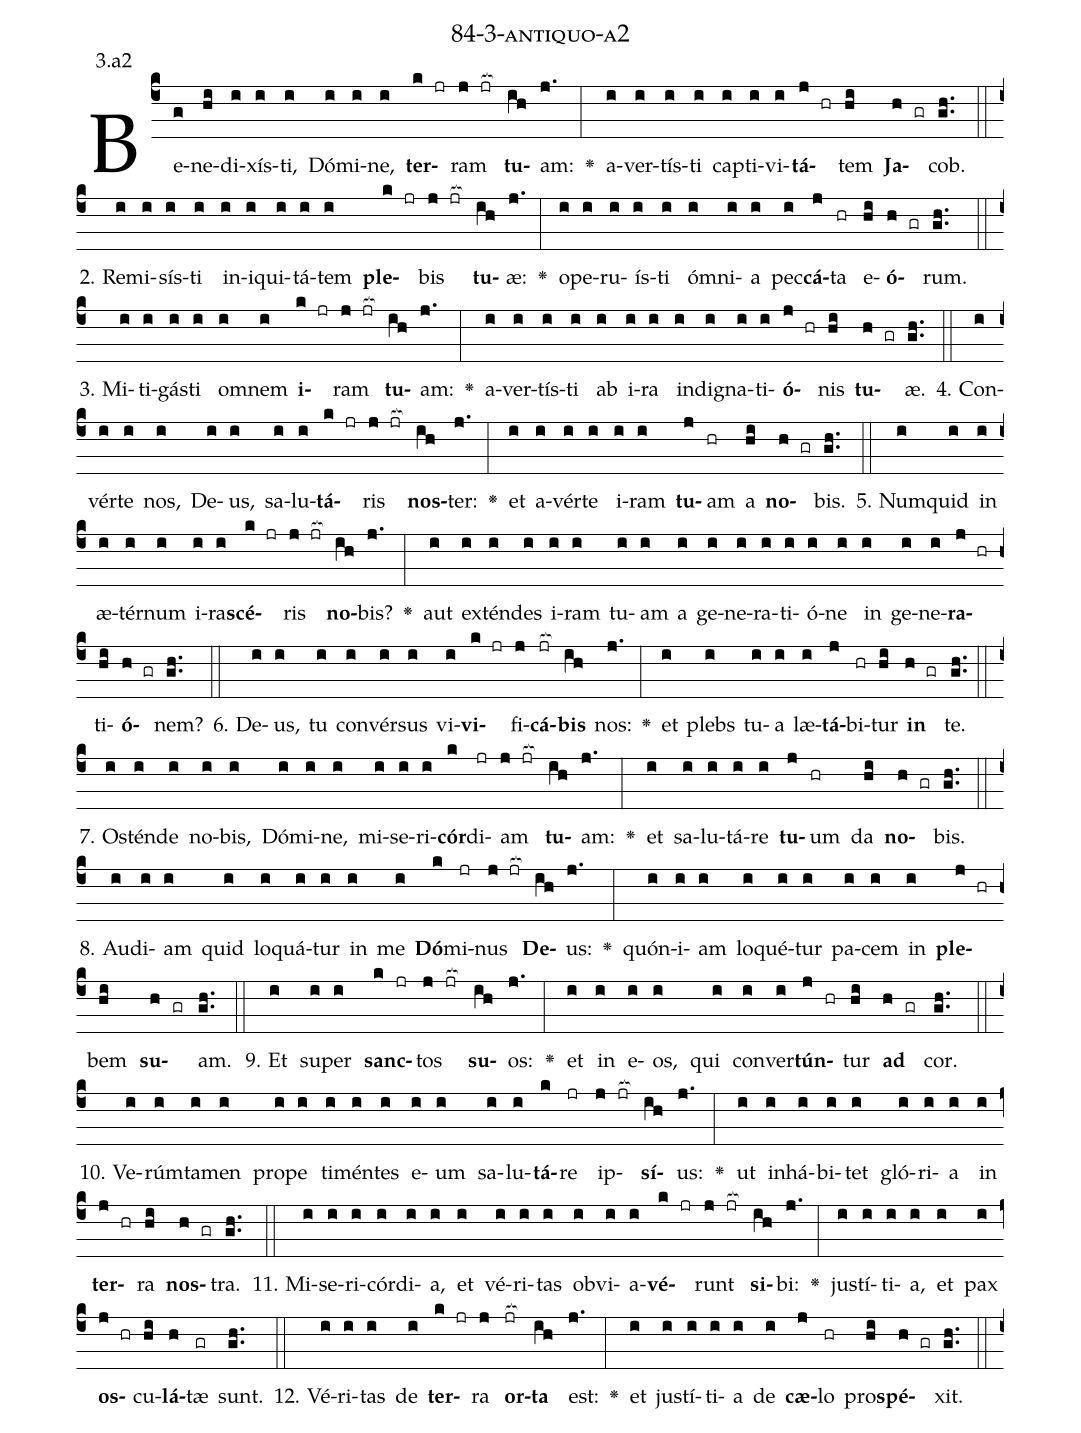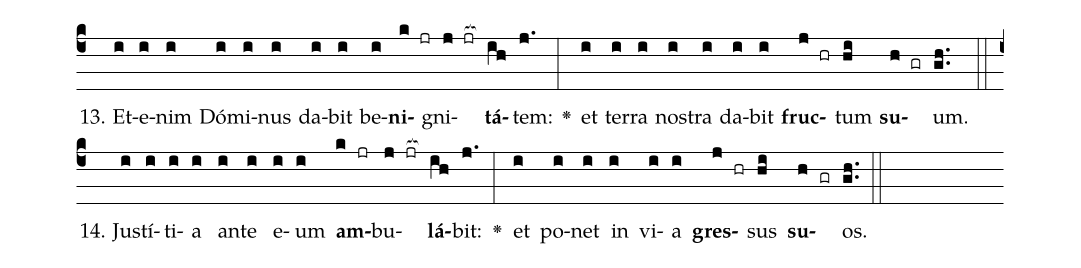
name: 84-3-antiquo-a2;
annotation: 3.a2;
%%
(c4)Be(g)ne(hi)di(i)xís(i)ti,(i) Dó(i)mi(i)ne,(i) <b>ter</b>(k jr)ram(j jr[ocb:1{]) <b>tu</b>(ih[ocb:0}])am:(j.) <v>\greheightstar</v>(:) a(i)ver(i)tís(i)ti(i) cap(i)ti(i)vi(i)<b>tá</b>(j hr)tem(hi) <b>Ja</b>(h gr)cob.(gh..) (::)
2. Re(i)mi(i)sís(i)ti(i) in(i)i(i)qui(i)tá(i)tem(i) <b>ple</b>(k jr)bis(j jr[ocb:1{]) <b>tu</b>(ih[ocb:0}])æ:(j.) <v>\greheightstar</v>(:) o(i)pe(i)ru(i)ís(i)ti(i) óm(i)ni(i)a(i) pec(i)<b>cá</b>(j)ta(hr) e(hi)<b>ó</b>(h gr)rum.(gh..) (::)
3. Mi(i)ti(i)gás(i)ti(i) om(i)nem(i) <b>i</b>(k jr)ram(j jr[ocb:1{]) <b>tu</b>(ih[ocb:0}])am:(j.) <v>\greheightstar</v>(:) a(i)ver(i)tís(i)ti(i) ab(i) i(i)ra(i) in(i)di(i)gna(i)ti(i)<b>ó</b>(j hr)nis(hi) <b>tu</b>(h gr)æ.(gh..) (::)
4. Con(i)vér(i)te(i) nos,(i) De(i)us,(i) sa(i)lu(i)<b>tá</b>(k jr)ris(j jr[ocb:1{]) <b>nos</b>(ih[ocb:0}])ter:(j.) <v>\greheightstar</v>(:) et(i) a(i)vér(i)te(i) i(i)ram(i) <b>tu</b>(j)am(hr) a(hi) <b>no</b>(h gr)bis.(gh..) (::)
5. Num(i)quid(i) in(i) æ(i)tér(i)num(i) i(i)ra(i)<b>scé</b>(k jr)ris(j jr[ocb:1{]) <b>no</b>(ih[ocb:0}])bis?(j.) <v>\greheightstar</v>(:) aut(i) ex(i)tén(i)des(i) i(i)ram(i) tu(i)am(i) a(i) ge(i)ne(i)ra(i)ti(i)ó(i)ne(i) in(i) ge(i)ne(i)<b>ra</b>(j hr)ti(hi)<b>ó</b>(h gr)nem?(gh..) (::)
6. De(i)us,(i) tu(i) con(i)vér(i)sus(i) vi(i)<b>vi</b>(k jr)fi(j)<b>cá</b>(jr[ocb:1{])<b>bis</b>(ih[ocb:0}]) nos:(j.) <v>\greheightstar</v>(:) et(i) plebs(i) tu(i)a(i) læ(i)<b>tá</b>(j)bi(hr)tur(hi) <b>in</b>(h gr) te.(gh..) (::)
7. Os(i)tén(i)de(i) no(i)bis,(i) Dó(i)mi(i)ne,(i) mi(i)se(i)ri(i)<b>cór</b>(k)di(jr)am(j jr[ocb:1{]) <b>tu</b>(ih[ocb:0}])am:(j.) <v>\greheightstar</v>(:) et(i) sa(i)lu(i)tá(i)re(i) <b>tu</b>(j)um(hr) da(hi) <b>no</b>(h gr)bis.(gh..) (::)
8. Au(i)di(i)am(i) quid(i) lo(i)quá(i)tur(i) in(i) me(i) <b>Dó</b>(k)mi(jr)nus(j jr[ocb:1{]) <b>De</b>(ih[ocb:0}])us:(j.) <v>\greheightstar</v>(:) quón(i)i(i)am(i) lo(i)qué(i)tur(i) pa(i)cem(i) in(i) <b>ple</b>(j hr)bem(hi) <b>su</b>(h gr)am.(gh..) (::)
9. Et(i) su(i)per(i) <b>sanc</b>(k jr)tos(j jr[ocb:1{]) <b>su</b>(ih[ocb:0}])os:(j.) <v>\greheightstar</v>(:) et(i) in(i) e(i)os,(i) qui(i) con(i)ver(i)<b>tún</b>(j hr)tur(hi) <b>ad</b>(h gr) cor.(gh..) (::)
10. Ve(i)rúm(i)ta(i)men(i) pro(i)pe(i) ti(i)mén(i)tes(i) e(i)um(i) sa(i)lu(i)<b>tá</b>(k)re(jr) ip(j jr[ocb:1{])<b>sí</b>(ih[ocb:0}])us:(j.) <v>\greheightstar</v>(:) ut(i) in(i)há(i)bi(i)tet(i) gló(i)ri(i)a(i) in(i) <b>ter</b>(j hr)ra(hi) <b>nos</b>(h gr)tra.(gh..) (::)
11. Mi(i)se(i)ri(i)cór(i)di(i)a,(i) et(i) vé(i)ri(i)tas(i) ob(i)vi(i)a(i)<b>vé</b>(k jr)runt(j jr[ocb:1{]) <b>si</b>(ih[ocb:0}])bi:(j.) <v>\greheightstar</v>(:) jus(i)tí(i)ti(i)a,(i) et(i) pax(i) <b>os</b>(j hr)cu(hi)<b>lá</b>(h)tæ(gr) sunt.(gh..) (::)
12. Vé(i)ri(i)tas(i) de(i) <b>ter</b>(k jr)ra(j) <b>or</b>(jr[ocb:1{])<b>ta</b>(ih[ocb:0}]) est:(j.) <v>\greheightstar</v>(:) et(i) jus(i)tí(i)ti(i)a(i) de(i) <b>cæ</b>(j)lo(hr) pro(hi)<b>spé</b>(h gr)xit.(gh..) (::)
13. Et(i)e(i)nim(i) Dó(i)mi(i)nus(i) da(i)bit(i) be(i)<b>ni</b>(k jr)gni(j jr[ocb:1{])<b>tá</b>(ih[ocb:0}])tem:(j.) <v>\greheightstar</v>(:) et(i) ter(i)ra(i) nos(i)tra(i) da(i)bit(i) <b>fruc</b>(j hr)tum(hi) <b>su</b>(h gr)um.(gh..) (::)
14. Jus(i)tí(i)ti(i)a(i) an(i)te(i) e(i)um(i) <b>am</b>(k jr)bu(j jr[ocb:1{])<b>lá</b>(ih[ocb:0}])bit:(j.) <v>\greheightstar</v>(:) et(i) po(i)net(i) in(i) vi(i)a(i) <b>gres</b>(j hr)sus(hi) <b>su</b>(h gr)os.(gh..) (::)
